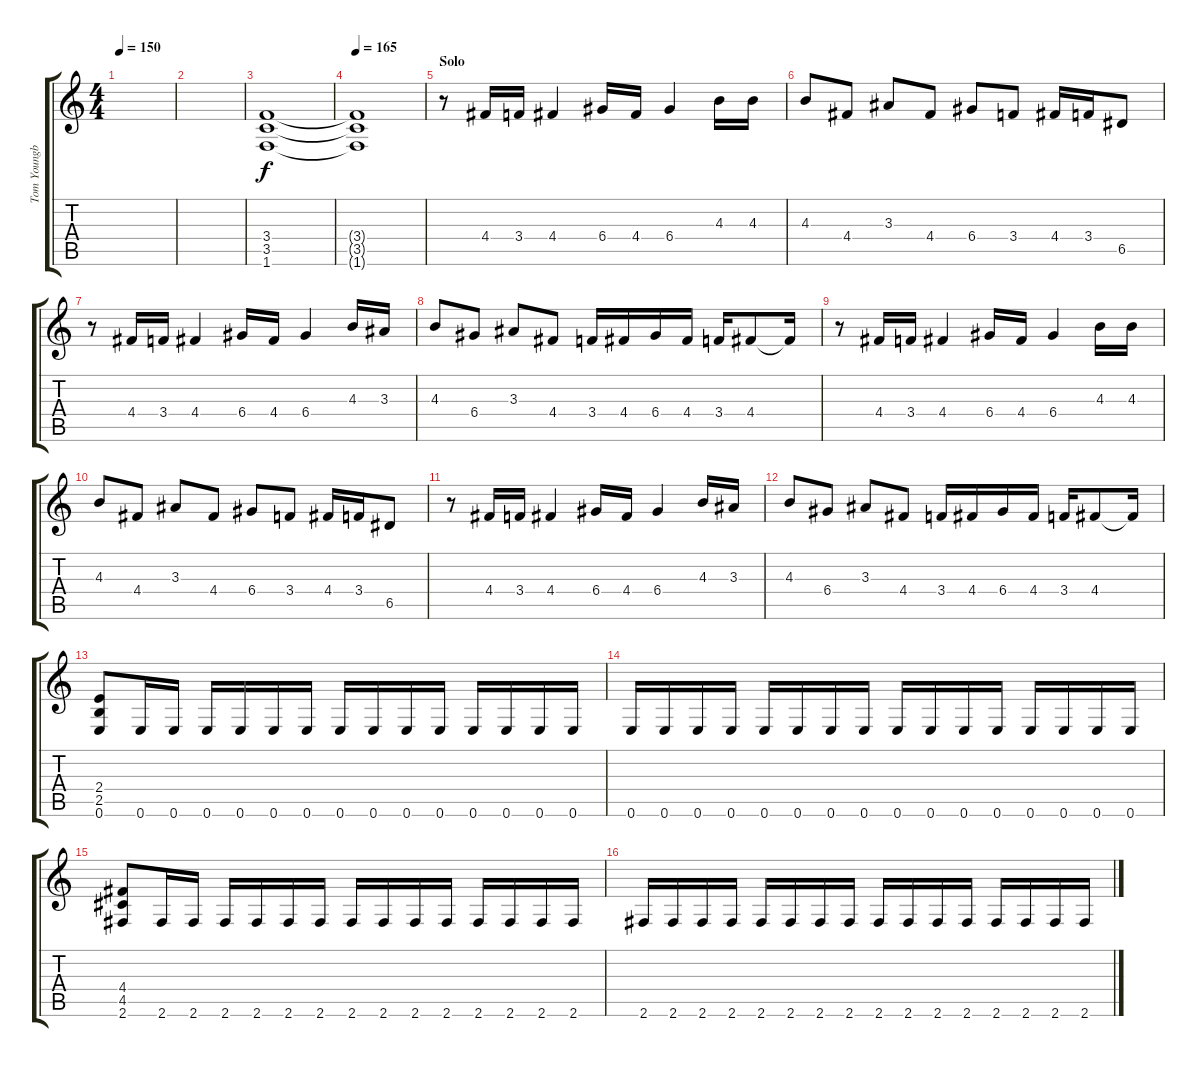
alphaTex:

\track ("Tom Youngblood" "Tom Youngb") {instrument distortionguitar}
\staff {score tabs}
\tuning (E4 B3 G3 D3 A2 E2) {hide}
\ts (4 4)
\tempo 150
\clef g2
\ks c
|
|
(3.4 3.5 1.6).1 |
\tempo 165
(3.4{t} 3.5{t} 1.6{t}).1 |
\section ("" "Solo")
r.8 4.4.16 3.4.16 4.4.4 6.4.16 4.4.16 6.4.4 4.3.16 4.3.16 |
4.3.8 4.4.8 3.3.8 4.4.8 6.4.8 3.4.8 4.4.16 3.4.16 6.5.8 |
r.8 4.4.16 3.4.16 4.4.4 6.4.16 4.4.16 6.4.4 4.3.16 3.3.16 |
4.3.8 6.4.8 3.3.8 4.4.8 3.4.16 4.4.16 6.4.16 4.4.16 3.4.16 4.4.8 4.4{t}.16 |
r.8 4.4.16 3.4.16 4.4.4 6.4.16 4.4.16 6.4.4 4.3.16 4.3.16 |
4.3.8 4.4.8 3.3.8 4.4.8 6.4.8 3.4.8 4.4.16 3.4.16 6.5.8 |
r.8 4.4.16 3.4.16 4.4.4 6.4.16 4.4.16 6.4.4 4.3.16 3.3.16 |
4.3.8 6.4.8 3.3.8 4.4.8 3.4.16 4.4.16 6.4.16 4.4.16 3.4.16 4.4.8 4.4{t}.16 |
(2.4 2.5 0.6).8 0.6.16 0.6.16 0.6.16 0.6.16 0.6.16 0.6.16 0.6.16 0.6.16 0.6.16 0.6.16 0.6.16 0.6.16 0.6.16 0.6.16 |
0.6.16 0.6.16 0.6.16 0.6.16 0.6.16 0.6.16 0.6.16 0.6.16 0.6.16 0.6.16 0.6.16 0.6.16 0.6.16 0.6.16 0.6.16 0.6.16 |
(4.4 4.5 2.6).8 2.6.16 2.6.16 2.6.16 2.6.16 2.6.16 2.6.16 2.6.16 2.6.16 2.6.16 2.6.16 2.6.16 2.6.16 2.6.16 2.6.16 |
2.6.16 2.6.16 2.6.16 2.6.16 2.6.16 2.6.16 2.6.16 2.6.16 2.6.16 2.6.16 2.6.16 2.6.16 2.6.16 2.6.16 2.6.16 2.6.16
